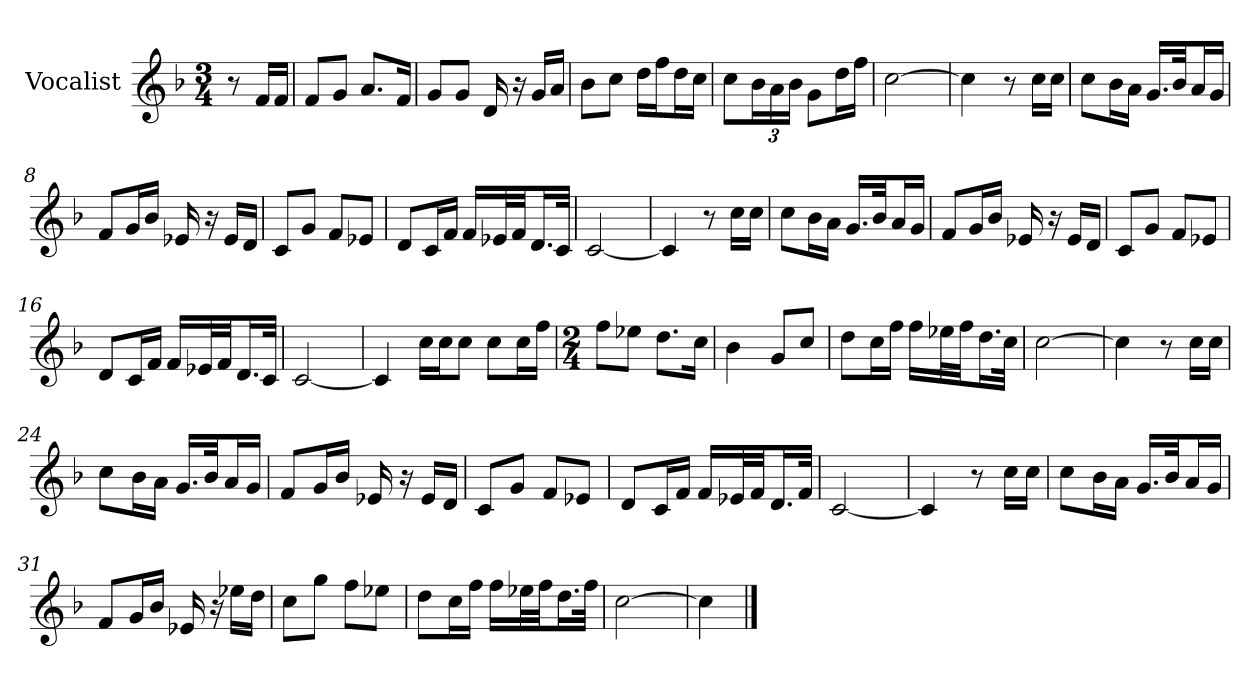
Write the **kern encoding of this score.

**kern
*part1
*staff1
*I"Vocalist
*k[b-]
*F:
*M3/4
=
8r
16fLL
16fJJ
=1
8fL
8gJ
8.aL
16fJk
=2
8gL
8gJ
16d
16r
16gLL
16aJJ
=3
8b-L
8ccJ
16ddLL
16ffJ
16ddL
16ccJJ
=4
8ccL
24b-L
24a
24b-JJ
8gL
16ddL
16ffJJ
=5
[2cc
=6
4cc]
8r
16ccLL
16ccJJ
=7
8ccL
16b-L
16aJJ
16.gLL
32b-Jk
16aL
16gJJ
=8
8fL
16gL
16b-JJ
16e-X
16r
16e-LL
16dJJ
=9
8cL
8gJ
8fL
8e-XJ
=10
8dL
16cL
16fJJ
16fLL
32e-XL
32fJJ
16.dL
32cJJk
=11
[2c
=12
4c]
8r
16ccLL
16ccJJ
=13
8ccL
16b-L
16aJJ
16.gLL
32b-Jk
16aL
16gJJ
=14
8fL
16gL
16b-JJ
16e-X
16r
16e-LL
16dJJ
=15
8cL
8gJ
8fL
8e-XJ
=16
8dL
16cL
16fJJ
16fLL
32e-XL
32fJJ
16.dL
32cJJk
=17
[2c
=18
4c]
16ccLL
16ccJ
8ccJ
8ccL
16ccL
16ffJJ
=19
*M2/4
8ffL
8ee-XJ
8.ddL
16ccJk
=20
4b-
8gL
8ccJ
=21
8ddL
16ccL
16ffJJ
16ffLL
32ee-XL
32ffJJ
16.ddL
32ccJJk
=22
[2cc
=23
4cc]
8r
16ccLL
16ccJJ
=24
8ccL
16b-L
16aJJ
16.gLL
32b-Jk
16aL
16gJJ
=25
8fL
16gL
16b-JJ
16e-X
16r
16e-LL
16dJJ
=26
8cL
8gJ
8fL
8e-XJ
=27
8dL
16cL
16fJJ
16fLL
32e-XL
32fJJ
16.dL
32fJJk
=28
[2c
=29
4c]
8r
16ccLL
16ccJJ
=30
8ccL
16b-L
16aJJ
16.gLL
32b-Jk
16aL
16gJJ
=31
8fL
16gL
16b-JJ
16e-X
16r
16ee-XLL
16ddJJ
=32
8ccL
8ggJ
8ffL
8ee-XJ
=33
8ddL
16ccL
16ffJJ
16ffLL
32ee-XL
32ffJJ
16.ddL
32ffJJk
=34
[2cc
=35
4cc]
==
*-
